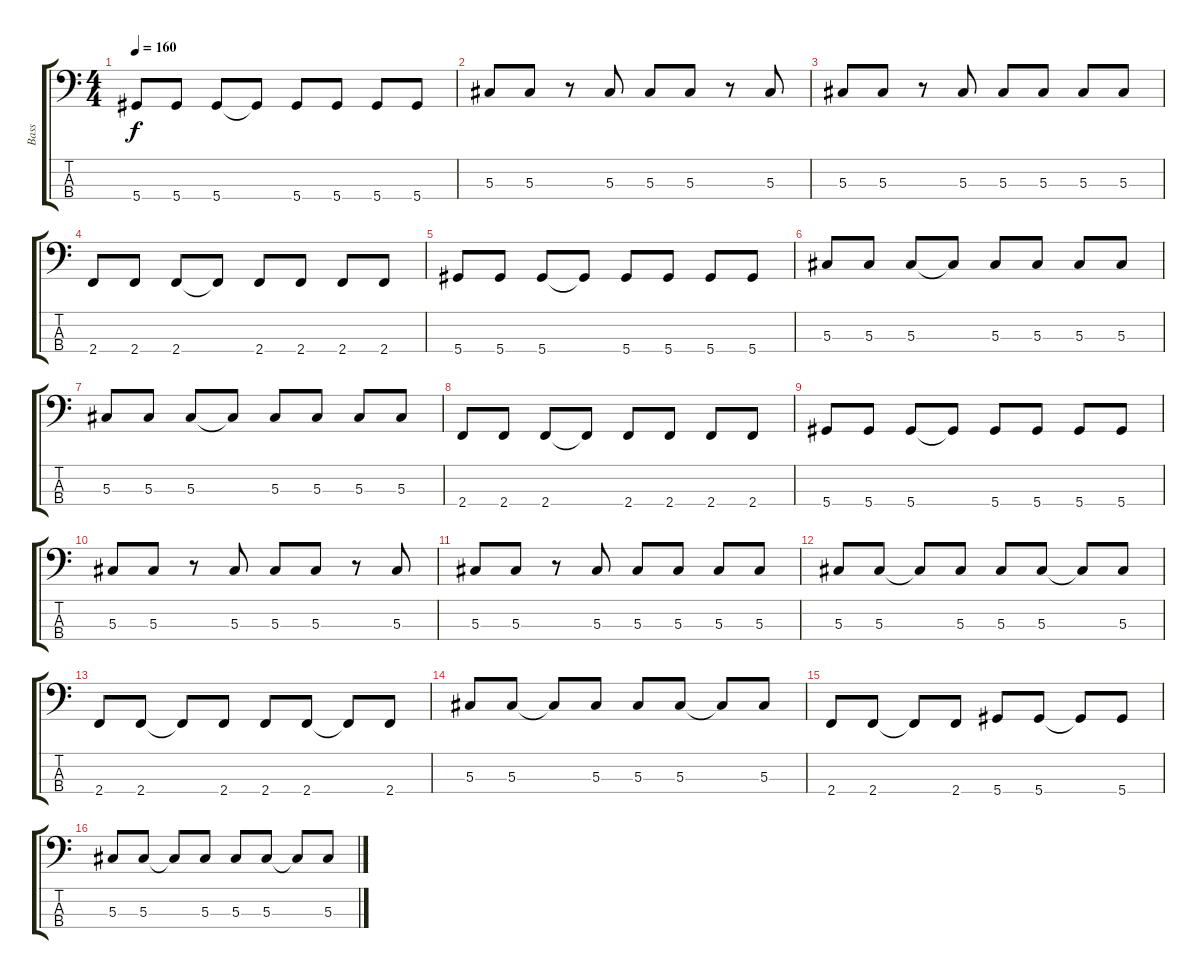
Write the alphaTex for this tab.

\track ("Bass" "Bass") {instrument electricbasspick}
\staff {score tabs}
\tuning (Gb2 Db2 Ab1 Eb1) {hide}
\ts (4 4)
\tempo 160
\clef f4
\ks c
5.4.8{dy f} 5.4.8 5.4.8 5.4{t}.8 5.4.8 5.4.8 5.4.8 5.4.8 |
5.3.8 5.3.8 r.8 5.3.8 5.3.8 5.3.8 r.8 5.3.8 |
5.3.8 5.3.8 r.8 5.3.8 5.3.8 5.3.8 5.3.8 5.3.8 |
2.4.8 2.4.8 2.4.8 2.4{t}.8 2.4.8 2.4.8 2.4.8 2.4.8 |
5.4.8 5.4.8 5.4.8 5.4{t}.8 5.4.8 5.4.8 5.4.8 5.4.8 |
5.3.8 5.3.8 5.3.8 5.3{t}.8 5.3.8 5.3.8 5.3.8 5.3.8 |
5.3.8 5.3.8 5.3.8 5.3{t}.8 5.3.8 5.3.8 5.3.8 5.3.8 |
2.4.8 2.4.8 2.4.8 2.4{t}.8 2.4.8 2.4.8 2.4.8 2.4.8 |
5.4.8 5.4.8 5.4.8 5.4{t}.8 5.4.8 5.4.8 5.4.8 5.4.8 |
5.3.8 5.3.8 r.8 5.3.8 5.3.8 5.3.8 r.8 5.3.8 |
5.3.8 5.3.8 r.8 5.3.8 5.3.8 5.3.8 5.3.8 5.3.8 |
5.3.8 5.3.8 5.3{t}.8 5.3.8 5.3.8 5.3.8 5.3{t}.8 5.3.8 |
2.4.8 2.4.8 2.4{t}.8 2.4.8 2.4.8 2.4.8 2.4{t}.8 2.4.8 |
5.3.8 5.3.8 5.3{t}.8 5.3.8 5.3.8 5.3.8 5.3{t}.8 5.3.8 |
2.4.8 2.4.8 2.4{t}.8 2.4.8 5.4.8 5.4.8 5.4{t}.8 5.4.8 |
5.3.8 5.3.8 5.3{t}.8 5.3.8 5.3.8 5.3.8 5.3{t}.8 5.3.8
